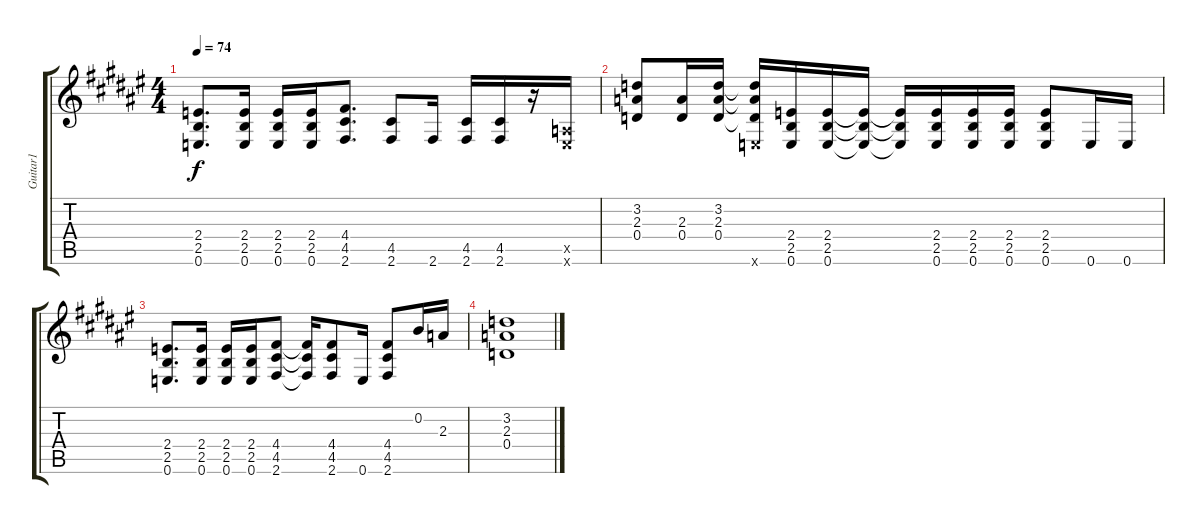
\track ("Guitar1" "Guitar1") {instrument electricguitarclean}
\staff {score tabs}
\tuning (E4 B3 G3 D3 A2 E2) {hide}
\ts (4 4)
\tempo 74
\clef g2
\ks f#
(2.4 2.5 0.6).8{d dy f} (2.4 2.5 0.6).16 (2.4 2.5 0.6).16 (2.4 2.5 0.6).16 (4.4 4.5 2.6).8{d} (4.5 2.6).8 2.6.16 (4.5 2.6).16 (4.5 2.6).16 r.16 (0.5{x} 0.6{x}).16 |
(3.2 2.3 0.4).8 (2.3 0.4).16 (3.2 2.3 0.4).16 (3.2{t} 2.3{t} 0.4{t} 0.6{x}).16 (2.4 2.5 0.6).16 (2.4 2.5 0.6).16 (2.4{t} 2.5{t} 0.6{t}).16 (2.4{t} 2.5{t} 0.6{t}).16 (2.4 2.5 0.6).16 (2.4 2.5 0.6).16 (2.4 2.5 0.6).16 (2.4 2.5 0.6).8 0.6.16 0.6.16 |
(2.4 2.5 0.6).8{d} (2.4 2.5 0.6).16 (2.4 2.5 0.6).16 (2.4 2.5 0.6).16 (4.4 4.5 2.6).8 (4.4{t} 4.5{t} 2.6{t}).16 (4.4 4.5 2.6).8 0.6.16 (4.4 4.5 2.6).8 0.2.16 2.3.16 |
(3.2 2.3 0.4).1
